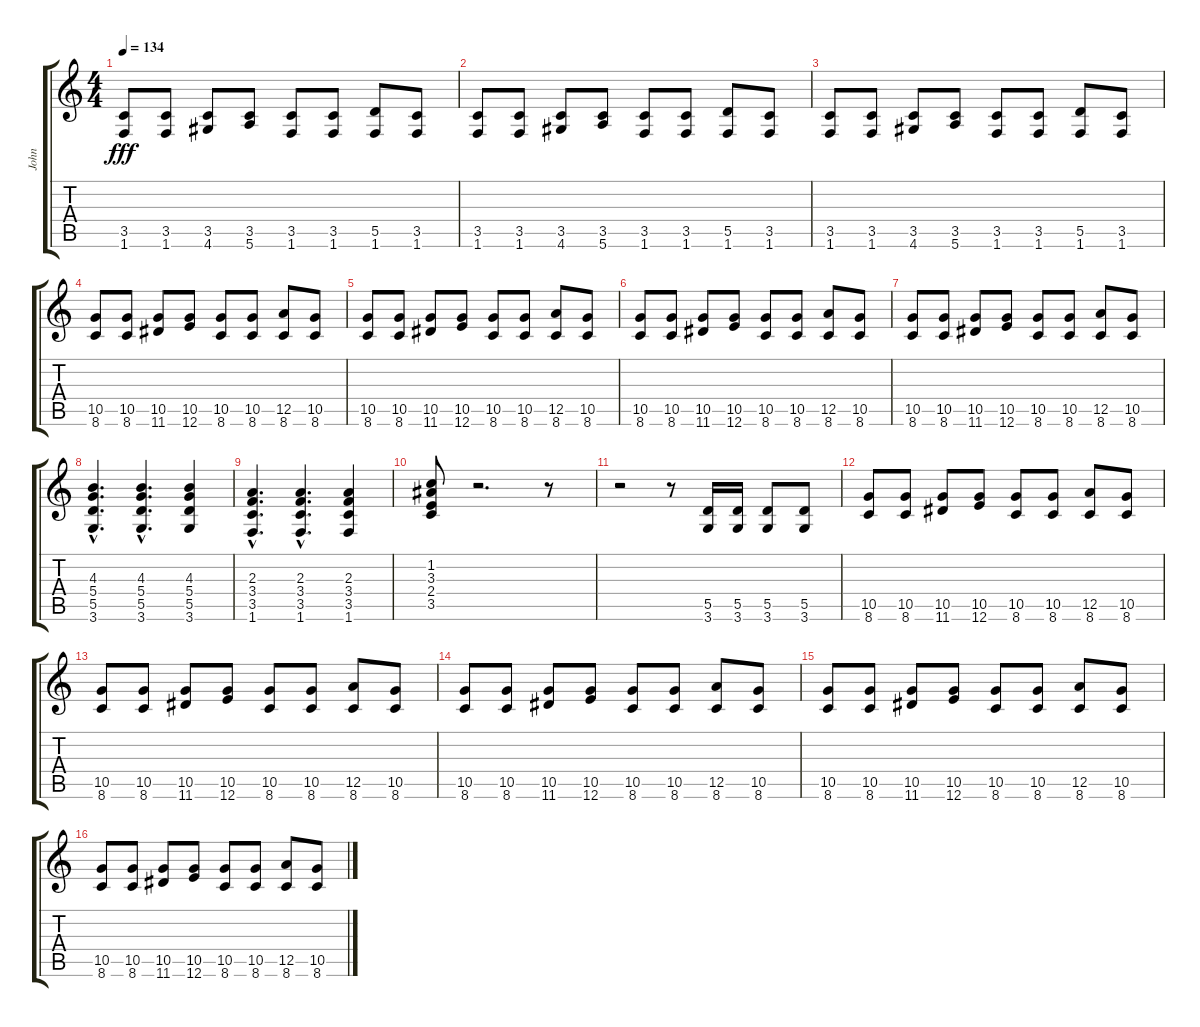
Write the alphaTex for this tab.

\track ("John" "John") {instrument electricguitarjazz}
\staff {score tabs}
\tuning (E4 B3 G3 D3 A2 E2) {hide}
\ts (4 4)
\tempo 134
\clef g2
\ks c
(3.5 1.6).8{dy fff} (3.5 1.6).8 (3.5 4.6).8 (3.5 5.6).8 (3.5 1.6).8 (3.5 1.6).8 (5.5 1.6).8 (3.5 1.6).8 |
(3.5 1.6).8 (3.5 1.6).8 (3.5 4.6).8 (3.5 5.6).8 (3.5 1.6).8 (3.5 1.6).8 (5.5 1.6).8 (3.5 1.6).8 |
(3.5 1.6).8 (3.5 1.6).8 (3.5 4.6).8 (3.5 5.6).8 (3.5 1.6).8 (3.5 1.6).8 (5.5 1.6).8 (3.5 1.6).8 |
(10.5 8.6).8 (10.5 8.6).8 (10.5 11.6).8 (10.5 12.6).8 (10.5 8.6).8 (10.5 8.6).8 (12.5 8.6).8 (10.5 8.6).8 |
(10.5 8.6).8 (10.5 8.6).8 (10.5 11.6).8 (10.5 12.6).8 (10.5 8.6).8 (10.5 8.6).8 (12.5 8.6).8 (10.5 8.6).8 |
(10.5 8.6).8 (10.5 8.6).8 (10.5 11.6).8 (10.5 12.6).8 (10.5 8.6).8 (10.5 8.6).8 (12.5 8.6).8 (10.5 8.6).8 |
(10.5 8.6).8 (10.5 8.6).8 (10.5 11.6).8 (10.5 12.6).8 (10.5 8.6).8 (10.5 8.6).8 (12.5 8.6).8 (10.5 8.6).8 |
(4.3{hac} 5.4{hac} 5.5{hac} 3.6{hac}).4{d} (4.3{hac} 5.4{hac} 5.5{hac} 3.6{hac}).4{d} (4.3 5.4 5.5 3.6).4 |
(2.3{hac} 3.4{hac} 3.5{hac} 1.6{hac}).4{d} (2.3{hac} 3.4{hac} 3.5{hac} 1.6{hac}).4{d} (2.3 3.4 3.5 1.6).4 |
(1.2 3.3 2.4 3.5).8 r.2{d} r.8 |
r.2 r.8 (5.5 3.6).16{volume 16} (5.5 3.6).16 (5.5 3.6).8 (5.5 3.6).8 |
(10.5 8.6).8 (10.5 8.6).8 (10.5 11.6).8 (10.5 12.6).8 (10.5 8.6).8 (10.5 8.6).8 (12.5 8.6).8 (10.5 8.6).8 |
(10.5 8.6).8 (10.5 8.6).8 (10.5 11.6).8 (10.5 12.6).8 (10.5 8.6).8 (10.5 8.6).8 (12.5 8.6).8 (10.5 8.6).8 |
(10.5 8.6).8 (10.5 8.6).8 (10.5 11.6).8 (10.5 12.6).8 (10.5 8.6).8 (10.5 8.6).8 (12.5 8.6).8 (10.5 8.6).8 |
(10.5 8.6).8 (10.5 8.6).8 (10.5 11.6).8 (10.5 12.6).8 (10.5 8.6).8 (10.5 8.6).8 (12.5 8.6).8 (10.5 8.6).8 |
(10.5 8.6).8 (10.5 8.6).8 (10.5 11.6).8 (10.5 12.6).8 (10.5 8.6).8 (10.5 8.6).8 (12.5 8.6).8 (10.5 8.6).8
